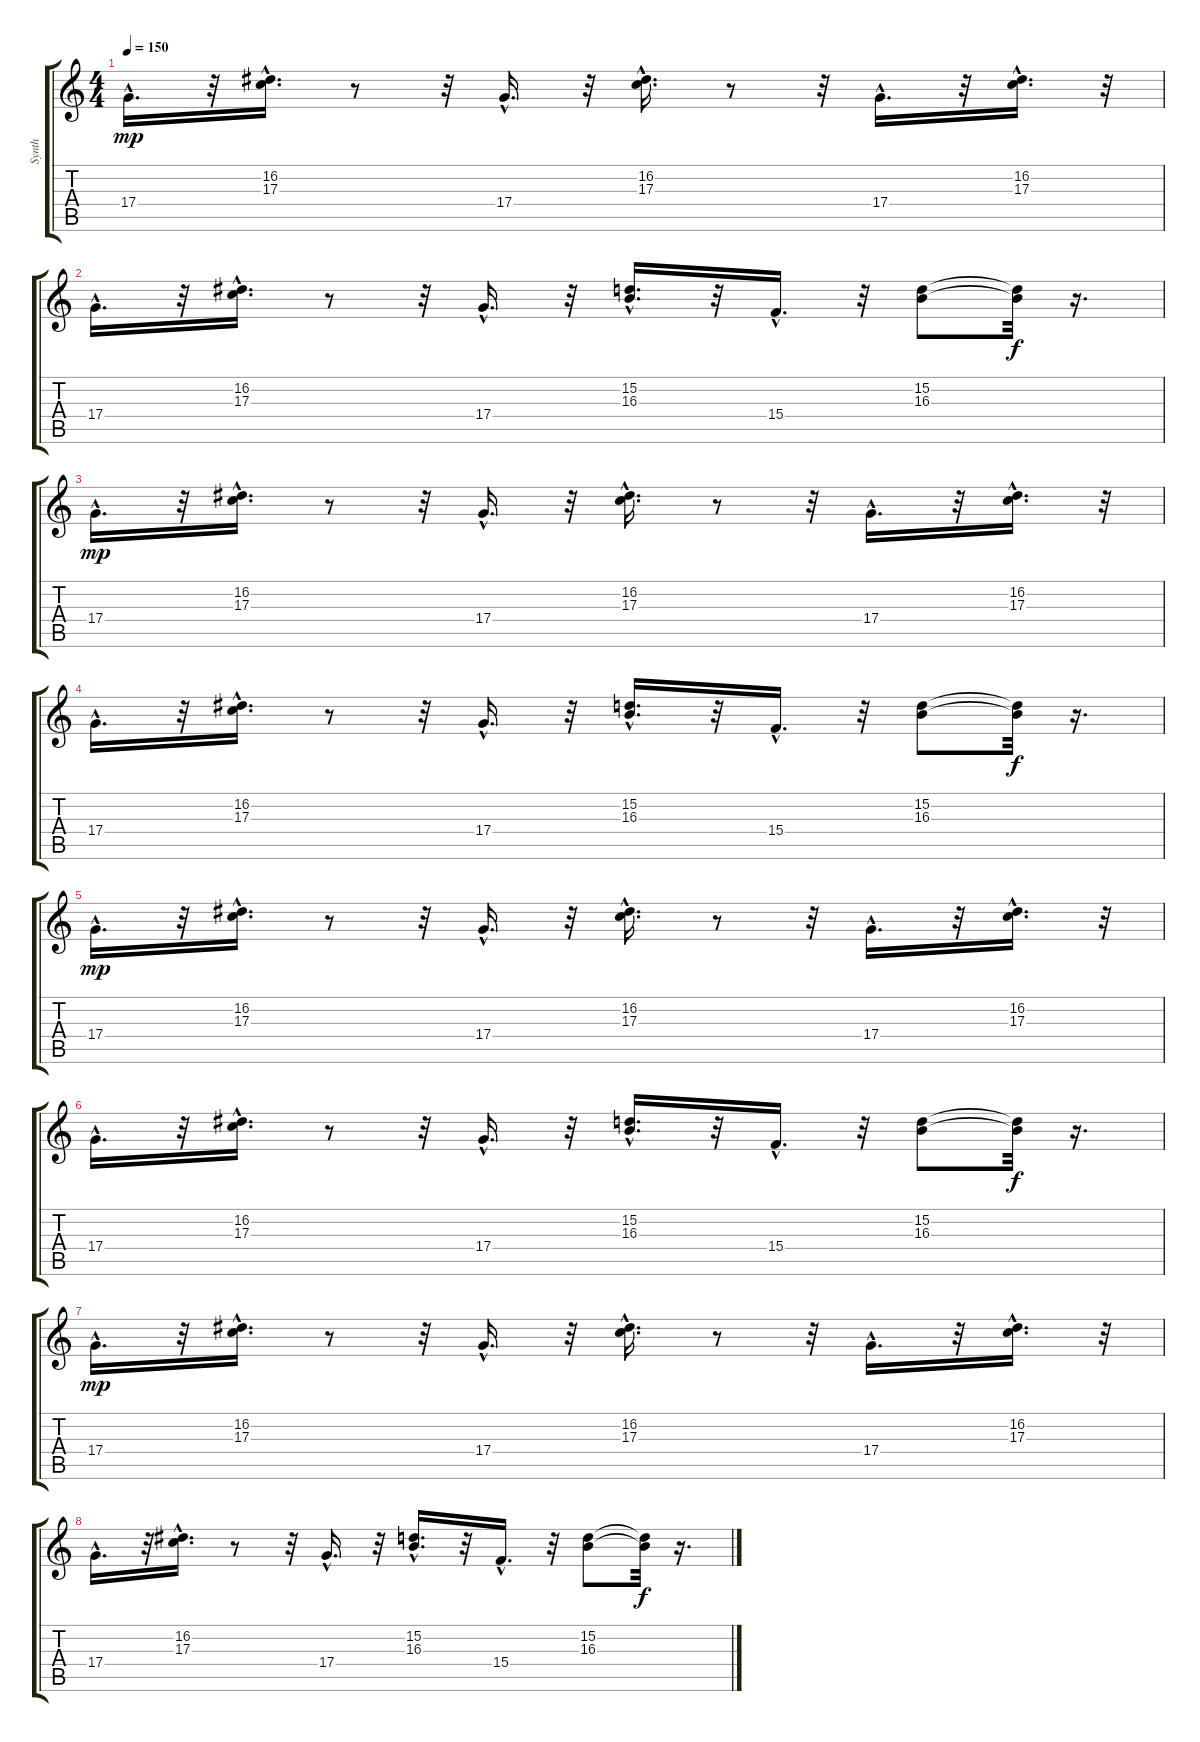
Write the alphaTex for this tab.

\track ("Synth" "Synth") {instrument stringensemble1}
\staff {score tabs}
\tuning (E4 B3 G3 D3 A2 E2) {hide}
\ts (4 4)
\tempo 150
\clef g2
\ks c
17.4{hac}.16{d dy mp} r.32 (16.2{hac} 17.3{hac}).16{d} r.8 r.32 17.4{hac}.16{d} r.32 (16.2{hac} 17.3{hac}).16{d} r.8 r.32 17.4{hac}.16{d} r.32 (16.2{hac} 17.3{hac}).16{d} r.32 |
17.4{hac}.16{d} r.32 (16.2{hac} 17.3{hac}).16{d} r.8 r.32 17.4{hac}.16{d} r.32 (15.2{hac} 16.3{hac}).16{d} r.32 15.4{hac}.16{d} r.32 (15.2 16.3).8 (15.2{t} 16.3{t}).32{dy f} r.16{d} |
17.4{hac}.16{d dy mp} r.32 (16.2{hac} 17.3{hac}).16{d} r.8 r.32 17.4{hac}.16{d} r.32 (16.2{hac} 17.3{hac}).16{d} r.8 r.32 17.4{hac}.16{d} r.32 (16.2{hac} 17.3{hac}).16{d} r.32 |
17.4{hac}.16{d} r.32 (16.2{hac} 17.3{hac}).16{d} r.8 r.32 17.4{hac}.16{d} r.32 (15.2{hac} 16.3{hac}).16{d} r.32 15.4{hac}.16{d} r.32 (15.2 16.3).8 (15.2{t} 16.3{t}).32{dy f} r.16{d} |
17.4{hac}.16{d dy mp} r.32 (16.2{hac} 17.3{hac}).16{d} r.8 r.32 17.4{hac}.16{d} r.32 (16.2{hac} 17.3{hac}).16{d} r.8 r.32 17.4{hac}.16{d} r.32 (16.2{hac} 17.3{hac}).16{d} r.32 |
17.4{hac}.16{d} r.32 (16.2{hac} 17.3{hac}).16{d} r.8 r.32 17.4{hac}.16{d} r.32 (15.2{hac} 16.3{hac}).16{d} r.32 15.4{hac}.16{d} r.32 (15.2 16.3).8 (15.2{t} 16.3{t}).32{dy f} r.16{d} |
17.4{hac}.16{d dy mp} r.32 (16.2{hac} 17.3{hac}).16{d} r.8 r.32 17.4{hac}.16{d} r.32 (16.2{hac} 17.3{hac}).16{d} r.8 r.32 17.4{hac}.16{d} r.32 (16.2{hac} 17.3{hac}).16{d} r.32 |
17.4{hac}.16{d} r.32 (16.2{hac} 17.3{hac}).16{d} r.8 r.32 17.4{hac}.16{d} r.32 (15.2{hac} 16.3{hac}).16{d} r.32 15.4{hac}.16{d} r.32 (15.2 16.3).8 (15.2{t} 16.3{t}).32{dy f} r.16{d}
